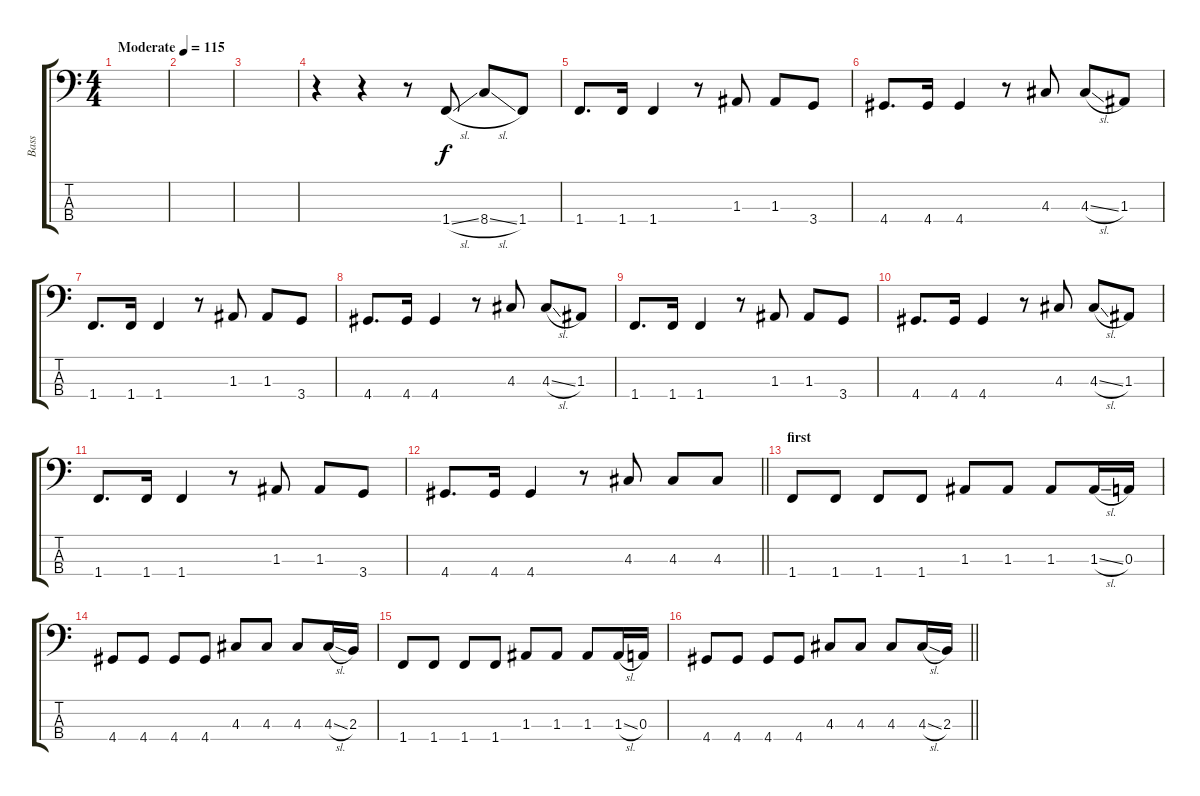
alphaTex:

\track ("Bass" "Bass") {instrument electricbassfinger}
\staff {score tabs}
\tuning (G2 D2 A1 E1) {hide}
\ts (4 4)
\tempo (115 "Moderate")
\clef f4
\ks c
|
|
|
r.4 r.4 r.8 1.4{sl}.8 8.4{sl}.8 1.4.8 |
1.4.8{d} 1.4.16 1.4.4 r.8 1.3.8 1.3.8 3.4.8 |
4.4.8{d} 4.4.16 4.4.4 r.8 4.3.8 4.3{sl}.8 1.3.8 |
1.4.8{d} 1.4.16 1.4.4 r.8 1.3.8 1.3.8 3.4.8 |
4.4.8{d} 4.4.16 4.4.4 r.8 4.3.8 4.3{sl}.8 1.3.8 |
1.4.8{d} 1.4.16 1.4.4 r.8 1.3.8 1.3.8 3.4.8 |
4.4.8{d} 4.4.16 4.4.4 r.8 4.3.8 4.3{sl}.8 1.3.8 |
1.4.8{d} 1.4.16 1.4.4 r.8 1.3.8 1.3.8 3.4.8 |
\barLineRight lightlight
4.4.8{d} 4.4.16 4.4.4 r.8 4.3.8 4.3.8 4.3.8 |
\section ("" "first")
1.4.8 1.4.8 1.4.8 1.4.8 1.3.8 1.3.8 1.3.8 1.3{sl}.16 0.3.16 |
4.4.8 4.4.8 4.4.8 4.4.8 4.3.8 4.3.8 4.3.8 4.3{sl}.16 2.3.16 |
1.4.8 1.4.8 1.4.8 1.4.8 1.3.8 1.3.8 1.3.8 1.3{sl}.16 0.3.16 |
\barLineRight lightlight
4.4.8 4.4.8 4.4.8 4.4.8 4.3.8 4.3.8 4.3.8 4.3{sl}.16 2.3.16
